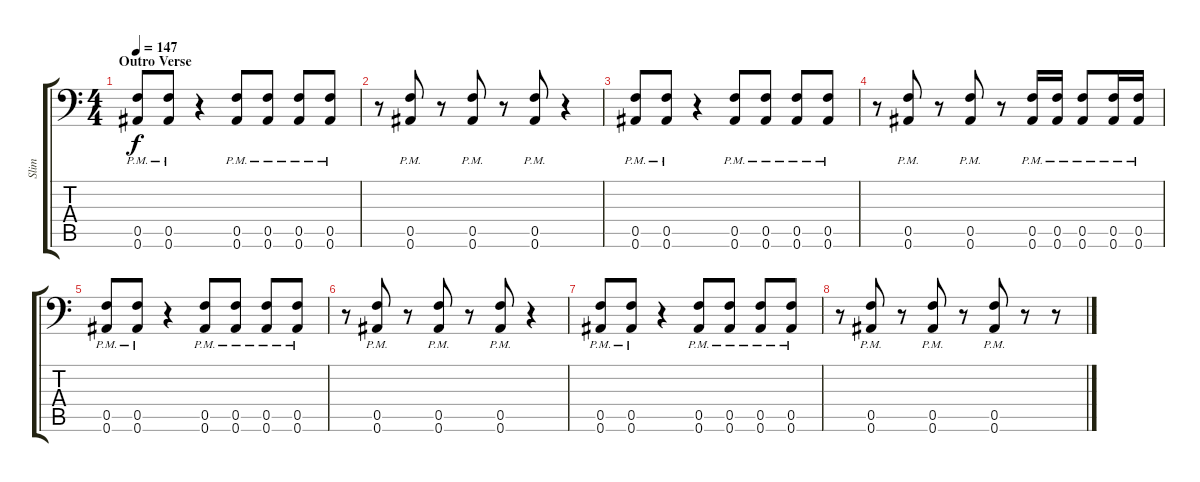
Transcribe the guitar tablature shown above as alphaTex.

\track ("Slim" "Slim") {instrument distortionguitar}
\staff {score tabs}
\tuning (C4 G3 Eb3 Bb2 F2 Bb1) {hide}
\ts (4 4)
\section ("" "Outro Verse")
\tempo 147
\clef f4
\ks c
(0.5{pm} 0.6{pm}).8{dy f} (0.5{pm} 0.6{pm}).8 r.4 (0.5{pm} 0.6{pm}).8 (0.5{pm} 0.6{pm}).8 (0.5{pm} 0.6{pm}).8 (0.5{pm} 0.6{pm}).8 |
r.8 (0.5{pm} 0.6{pm}).8 r.8 (0.5{pm} 0.6{pm}).8 r.8 (0.5{pm} 0.6{pm}).8 r.4 |
(0.5{pm} 0.6{pm}).8 (0.5{pm} 0.6{pm}).8 r.4 (0.5{pm} 0.6{pm}).8 (0.5{pm} 0.6{pm}).8 (0.5{pm} 0.6{pm}).8 (0.5{pm} 0.6{pm}).8 |
r.8 (0.5{pm} 0.6{pm}).8 r.8 (0.5{pm} 0.6{pm}).8 r.8 (0.5{pm} 0.6{pm}).16 (0.5{pm} 0.6{pm}).16 (0.5{pm} 0.6{pm}).8 (0.5{pm} 0.6{pm}).16 (0.5{pm} 0.6{pm}).16 |
(0.5{pm} 0.6{pm}).8 (0.5{pm} 0.6{pm}).8 r.4 (0.5{pm} 0.6{pm}).8 (0.5{pm} 0.6{pm}).8 (0.5{pm} 0.6{pm}).8 (0.5{pm} 0.6{pm}).8 |
r.8 (0.5{pm} 0.6{pm}).8 r.8 (0.5{pm} 0.6{pm}).8 r.8 (0.5{pm} 0.6{pm}).8 r.4 |
(0.5{pm} 0.6{pm}).8 (0.5{pm} 0.6{pm}).8 r.4 (0.5{pm} 0.6{pm}).8 (0.5{pm} 0.6{pm}).8 (0.5{pm} 0.6{pm}).8 (0.5{pm} 0.6{pm}).8 |
r.8 (0.5{pm} 0.6{pm}).8 r.8 (0.5{pm} 0.6{pm}).8 r.8 (0.5{pm} 0.6{pm}).8 r.8 r.8
